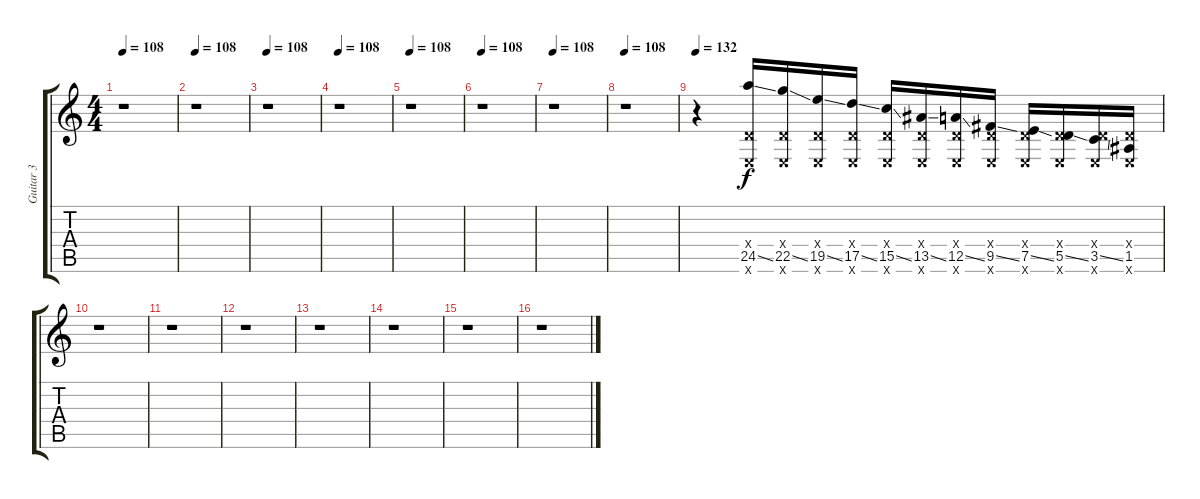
\track ("Guitar 3" "Guitar 3") {instrument overdrivenguitar}
\staff {score tabs}
\tuning (E4 B3 G3 D3 A2 E2) {hide}
\ts (4 4)
\tempo 108
\clef g2
\ks c
r.1{dy f} |
\tempo 108
r.1 |
\tempo 108
r.1 |
\tempo 108
r.1 |
\tempo 108
r.1 |
\tempo 108
r.1 |
\tempo 108
r.1 |
\tempo 108
r.1 |
\tempo 132
r.4{instrument guitarfretnoise} (0.4{x} 24.5{ss} 0.6{x}).16 (0.4{x} 22.5{ss} 0.6{x}).16 (0.4{x} 19.5{ss} 0.6{x}).16 (0.4{x} 17.5{ss} 0.6{x}).16 (0.4{x} 15.5{ss} 0.6{x}).16 (0.4{x} 13.5{ss} 0.6{x}).16 (0.4{x} 12.5{ss} 0.6{x}).16 (0.4{x} 9.5{ss} 0.6{x}).16 (0.4{x} 7.5{ss} 0.6{x}).16 (0.4{x} 5.5{ss} 0.6{x}).16 (0.4{x} 3.5{ss} 0.6{x}).16 (0.4{x} 1.5 0.6{x}).16 |
r.1{volume 13 instrument overdrivenguitar} |
r.1 |
r.1 |
r.1 |
r.1 |
r.1 |
r.1
